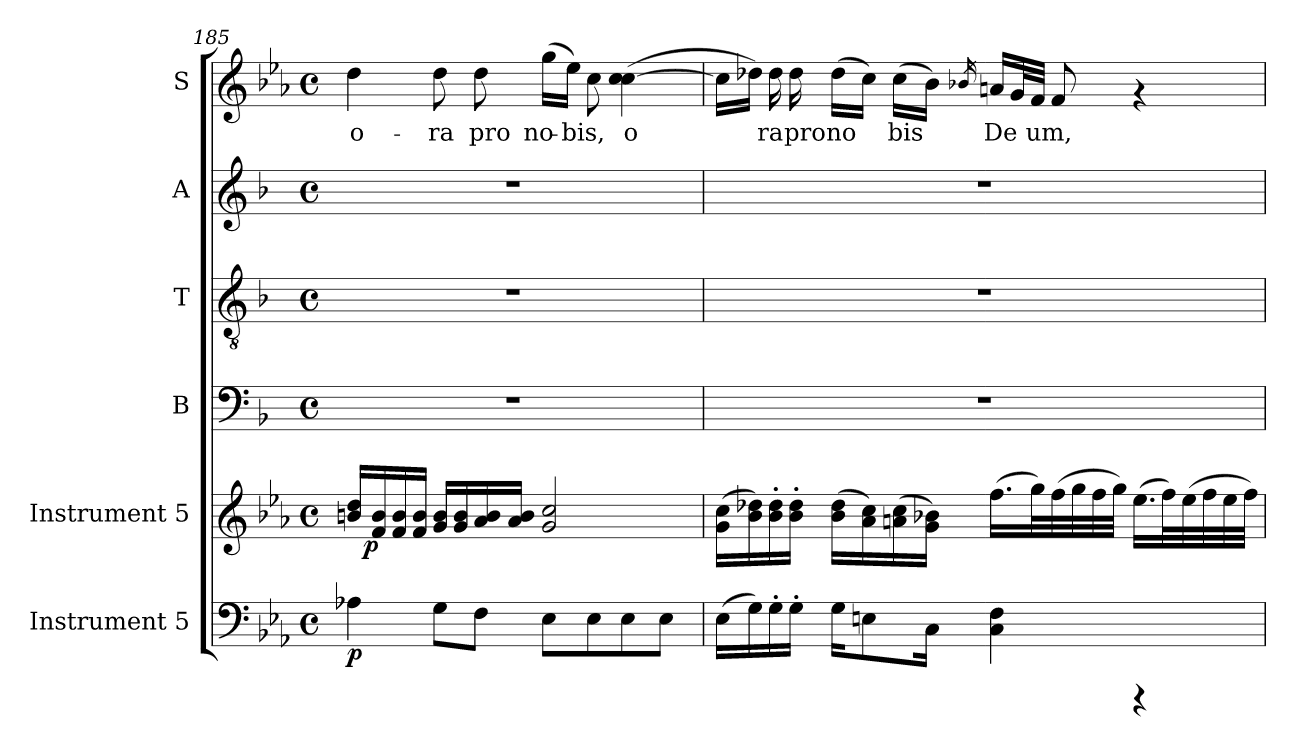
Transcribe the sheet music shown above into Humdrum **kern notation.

**kern	**dynam	**kern	**dynam	**kern	**kern	**kern	**kern	**text
*part6	*part6	*part5	*part5	*part4	*part3	*part2	*part1	*part1
*staff6	*staff6	*staff5	*staff5	*staff4	*staff3	*staff2	*staff1	*staff1
*I"Instrument 5	*	*I"Instrument 5	*	*I"B	*I"T	*I"A	*I"S	*
*	*	*	*	*I'B	*I'T	*I'A	*I'S	*
*clefF4	*	*clefG2	*	*clefF4	*clefGv2	*clefG2	*clefG2	*
*k[b-e-a-]	*	*k[b-e-a-]	*	*k[b-]	*k[b-]	*k[b-]	*k[b-e-a-]	*
*E-:	*	*E-:	*	*F:	*F:	*F:	*E-:	*
*M4/4	*	*M4/4	*	*M4/4	*M4/4	*M4/4	*M4/4	*
*met(c)	*	*met(c)	*	*met(c)	*met(c)	*met(c)	*met(c)	*
=185	=185	=185	=185	=185	=185	=185	=185	=185
!	!LO:DY:b	!	!	!	!	!	!	!LO:LY:b:cj
*	*	*^	*	*	*	*	*	*
4A-X\	p	16bn/ 16dd/L	32.ryy	.	1r	1r	1r	4dd\	o-
!	!	!	!	!LO:DY:b	!	!	!	!	!
.	.	.	2ryy	p	.	.	.	.	.
.	.	16b/ 16f/	.	.	.	.	.	.	.
.	.	16f/ 16b/	.	.	.	.	.	.	.
.	.	16f/ 16b/J	.	.	.	.	.	.	.
!	!	!	!	!	!	!	!	!	!LO:LY:b:cj
8G\L	.	16b/ 16g/L	.	.	.	.	.	8dd\	-ra
.	.	16g/ 16b/	.	.	.	.	.	.	.
!	!	!	!	!	!	!	!	!	!LO:LY:b:cj
8F\J	.	16a-/ 16b/	.	.	.	.	.	8dd\	pro
.	.	16a-/ 16b/J	.	.	.	.	.	.	.
!	!	!	!	!	!	!	!	!	!LO:LY:b:cj
8E-\L	.	2cc/ 2g/	.	.	.	.	.	(>16gg\L	no-
.	.	.	4ryy	.	.	.	.	.	.
!	!	!	!	!	!	!	!	!	!LO:LY:b:cj
.	.	.	.	.	.	.	.	16ee-\J)	-bis,
!	!	!	!	!	!	!	!	!	!LO:LY:b:cj
8E-\	.	.	.	.	.	.	.	8cc\	.
!	!	!	!	!	!	!	!	!	!LO:LY:b:cj
8E-\	.	.	.	.	.	.	.	(>4cc\ [<4cc\	o-
.	.	.	8ryy	.	.	.	.	.	.
8E-\J	.	.	.	.	.	.	.	.	.
.	.	.	16ryy	.	.	.	.	.	.
.	.	.	64ryy	.	.	.	.	.	.
!!LO:LB:g=z
=186	=186	=186	=186	=186	=186	=186	=186	=186	=186
!	!	!	!	!	!	!	!	!	!LO:LY:b:cj
*	*	*v	*v	*	*	*	*	*	*
(>16E-\L	.	(>16g\ 16cc\L	.	1r	1r	1r	16cc\L]	--
!	!	!	!	!	!	!	!	!LO:LY:b:cj
16G\)	.	16dd-X\ 16b-\)	.	.	.	.	16dd-X\J)	--
!	!	!	!	!	!	!	!	!LO:LY:b:cj
16G'>\	.	16b-\'> 16dd-\'>	.	.	.	.	16dd-\	-ra
!	!	!	!	!	!	!	!	!LO:LY:b:cj
16G'>\J	.	16dd-\'> 16b-\'>J	.	.	.	.	16dd-\	pro
!	!	!	!	!	!	!	!	!LO:LY:b:cj
16G\L	.	(>16dd-\ 16b-\L	.	.	.	.	(>16dd-\L	no-
!	!	!	!	!	!	!	!	!LO:LY:b:cj
8En\	.	16cc\ 16a-\)	.	.	.	.	16cc\J)	--
!	!	!	!	!	!	!	!	!LO:LY:b:cj
.	.	(>16cc\ 16an\	.	.	.	.	(>16cc\L	-bis
!	!	!	!	!	!	!	!	!LO:LY:b:cj
16C\J	.	16b-X\ 16g\J)	.	.	.	.	16b-\J)	.
.	.	.	.	.	.	.	16qb-X/	.
!	!	!	!	!	!	!	!	!LO:LY:b:cj
4C\ 4F\	.	(>16.ff\L	.	.	.	.	16an/L	De-
!	!	!	!	!	!	!	!	!LO:LY:b:cj
.	.	.	.	.	.	.	32g/	--
!	!	!	!	!	!	!	!	!LO:LY:b:cj
.	.	32gg\)	.	.	.	.	32f/J	-um,
!	!	!	!	!	!	!	!	!LO:LY:b:cj
.	.	(>32ff\	.	.	.	.	8f/	.
.	.	32gg\	.	.	.	.	.	.
.	.	32ff\	.	.	.	.	.	.
.	.	32gg\J)	.	.	.	.	.	.
4rCCC	.	(>16.ee-\L	.	.	.	.	4rf	.
.	.	32ff\)	.	.	.	.	.	.
.	.	(>32ee-\	.	.	.	.	.	.
.	.	32ff\	.	.	.	.	.	.
.	.	32ee-\	.	.	.	.	.	.
.	.	32ff\J)	.	.	.	.	.	.
=	=	=	=	=	=	=	=	=
*-	*-	*-	*-	*-	*-	*-	*-	*-
